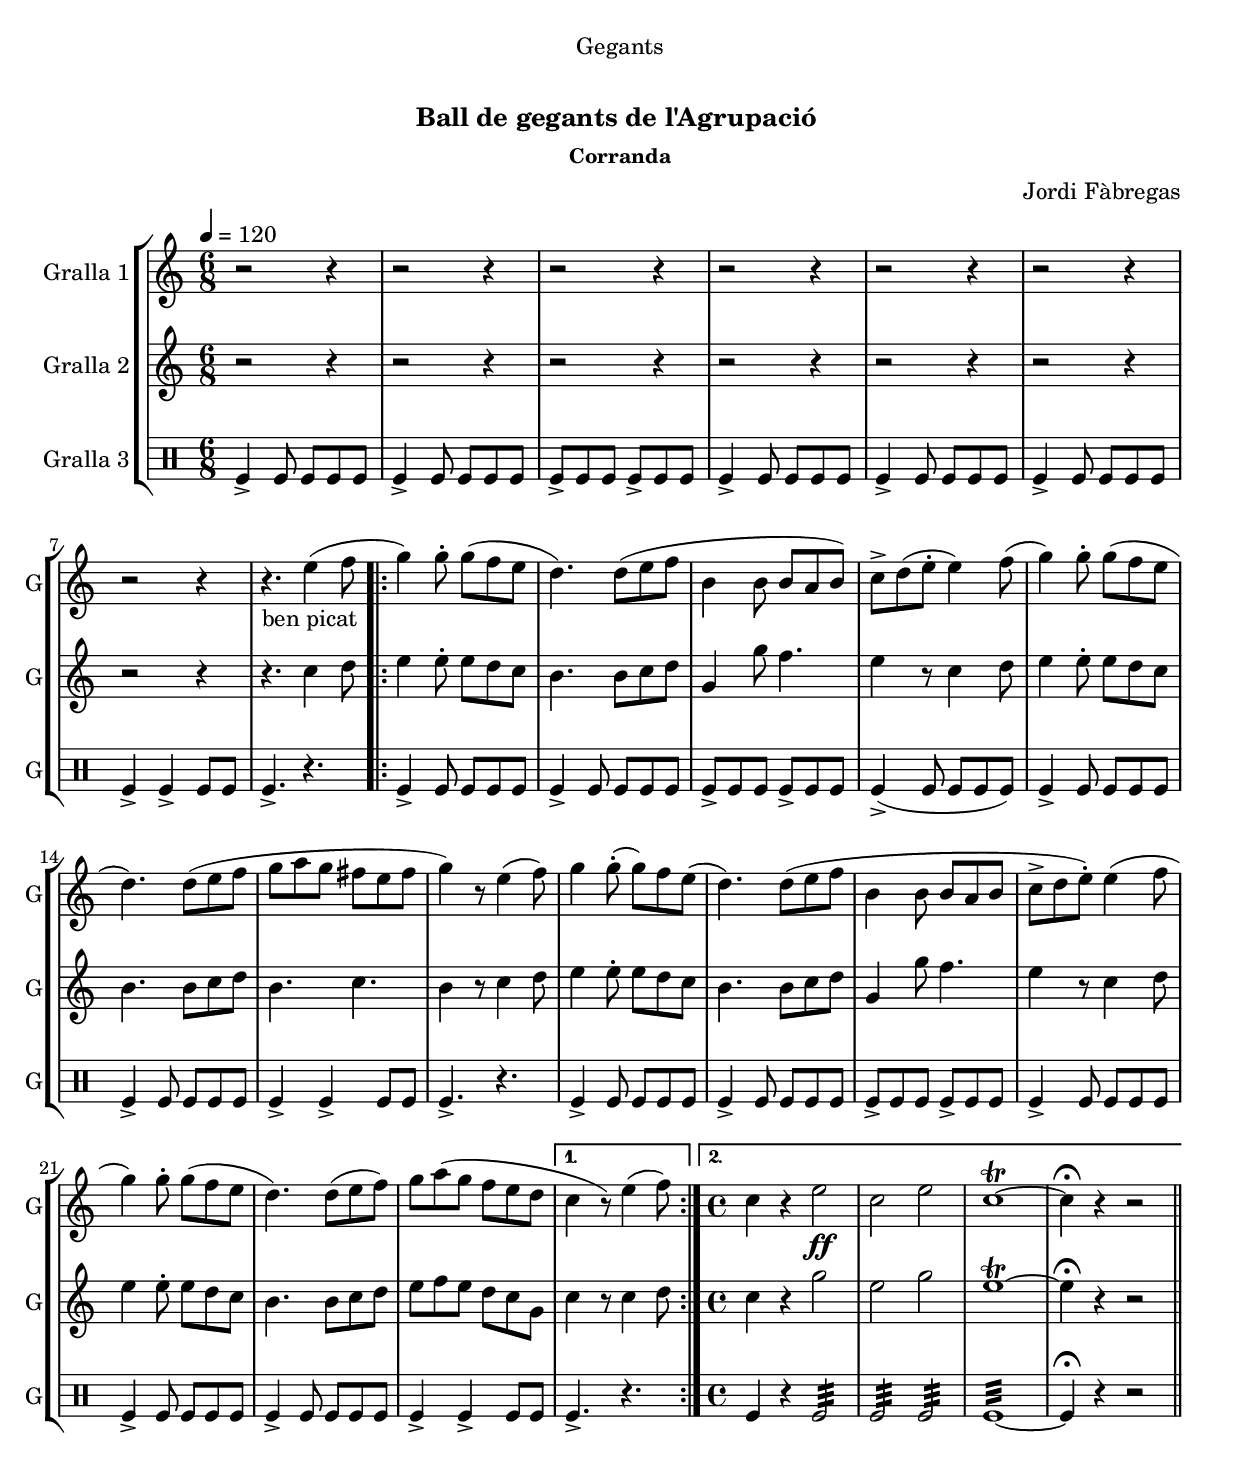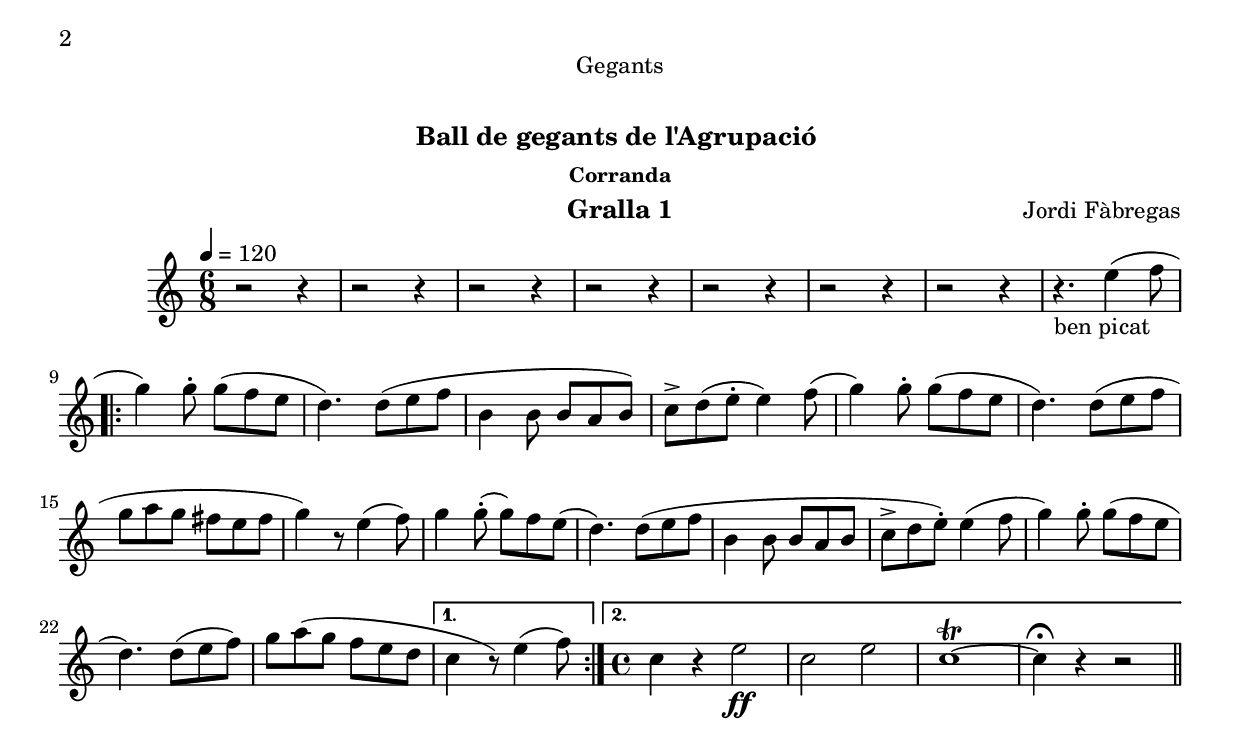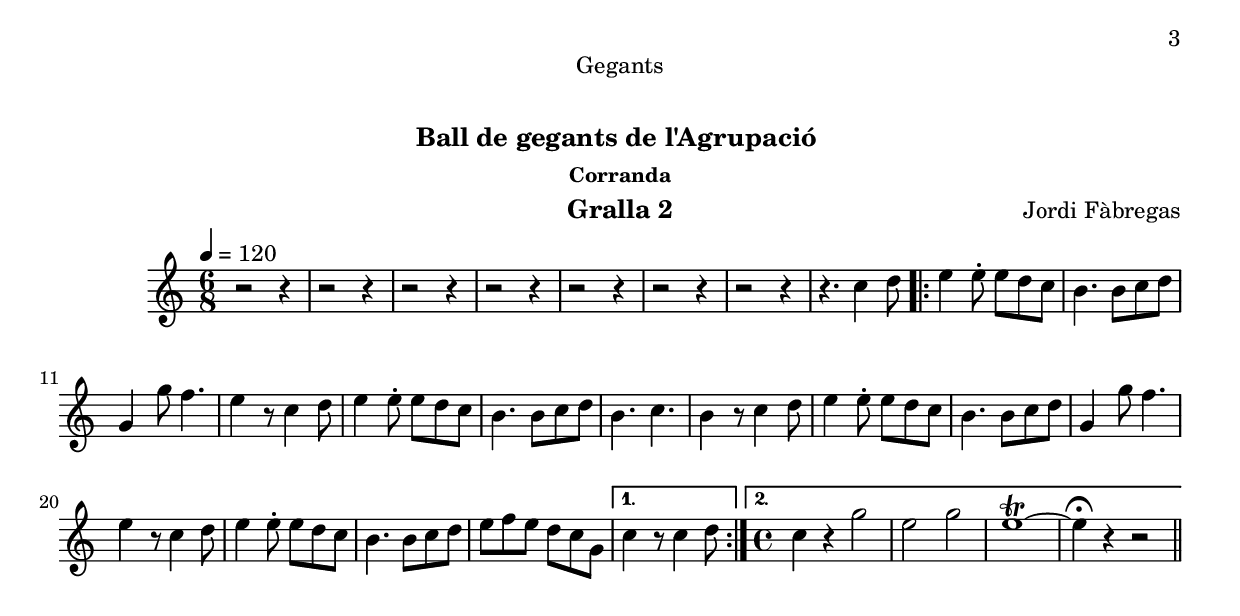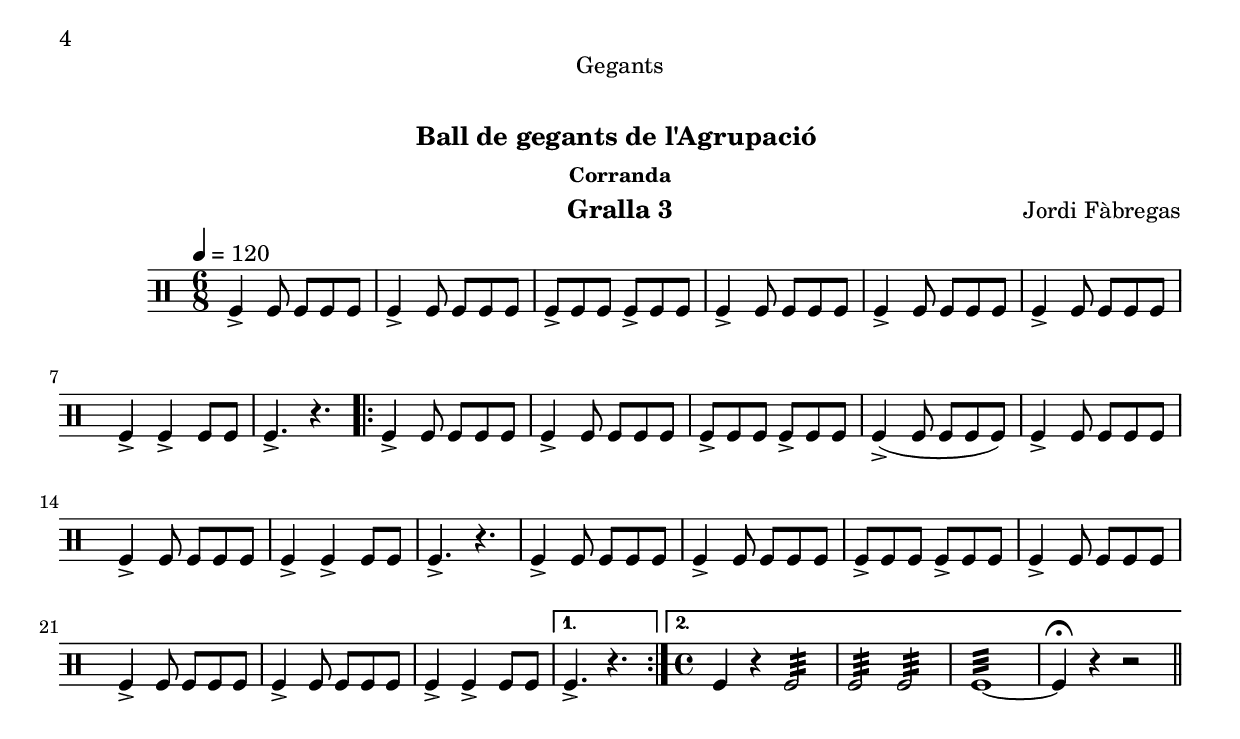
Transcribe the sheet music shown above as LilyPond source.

\version "2.16.0"

\header {
  dedication="Gegants"
  title="   "
  subtitle="Ball de gegants de l'Agrupació "
  subsubtitle="Corranda"
  poet=""
  meter=""
  piece=""
  composer="Jordi Fàbregas"
  arranger=""
  opus=""
  instrument=""
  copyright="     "
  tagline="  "
}

liniaroAa =
\relative e''
{
  \tempo 4=120
  \clef treble
  \key c \major
  \time 6/8
  r2 r4  |
  r2 r4  |
  r2 r4  |
  r2 r4  |
  %05
  r2 r4  |
  r2 r4  |
  r2 r4  |
  r4. _"ben picat" e4 ( ( f8  |
  \repeat volta 2 { g4 ) g8-. g ( f e  |
  %10
  d4. ) ) d8 ( e f  |
  b,4 b8 b a b )  |
  c8-> d ( ( e-. e4 ) ) f8 ( (  |
  g4 ) g8-. g ( f e  |
  d4. ) ) d8 ( e f  |
  %15
  g8 a g fis e  fis   |
  g4 ) r8 e4 (  f8  )  |
  g4 g8-. ( g ) f e (  |
  d4. ) d8 ( e f  |
  b,4 b8 b a b  |
  %20
  c8->  d e-.  ) e4 ( ( f8  |
  g4 ) g8-. g ( f e  |
  d4. ) ) d8 ( e f )  |
  g8 a ( g f e d }
  \alternative { { c4 r8 ) e4 ( f8 ) }
  %25
  { \time 4/4 c4 r e2 \ff  |
  c2 e  |
  c1\trill ~  |
  c4\fermata r r2 } } \bar "||"
}

liniaroAb =
\relative c''
{
  \tempo 4=120
  \clef treble
  \key c \major
  \time 6/8
  r2 r4  |
  r2 r4  |
  r2 r4  |
  r2 r4  |
  %05
  r2 r4  |
  r2 r4  |
  r2 r4  |
  r4. c4 d8  |
  \repeat volta 2 { e4 e8-. e d c  |
  %10
  b4. b8 c d  |
  g,4 g'8 f4.  |
  e4 r8 c4 d8  |
  e4 e8-. e d c  |
  b4. b8 c d  |
  %15
  b4. c  |
  b4 r8 c4 d8  |
  e4 e8-. e d c  |
  b4. b8 c d  |
  g,4 g'8 f4.  |
  %20
  e4 r8 c4 d8  |
  e4 e8-. e d c  |
  b4. b8 c d  |
  e8 f e d c g }
  \alternative { { c4 r8 c4 d8 }
  %25
  { \time 4/4 c4 r g'2  |
  e2 g  |
  e1\trill ~  |
  e4\fermata r r2 } } \bar "||"
}

liniaroAc =
\drummode
{
  \tempo 4=120
  \time 6/8
  tomfl4-> tomfl8 tomfl tomfl tomfl  |
  tomfl4-> tomfl8 tomfl tomfl tomfl  |
  tomfl8-> tomfl tomfl tomfl-> tomfl tomfl  |
  tomfl4-> tomfl8 tomfl tomfl tomfl  |
  %05
  tomfl4-> tomfl8 tomfl tomfl tomfl  |
  tomfl4-> tomfl8 tomfl tomfl tomfl  |
  tomfl4-> tomfl-> tomfl8 tomfl  |
  tomfl4.-> r  |
  \repeat volta 2 { tomfl4-> tomfl8 tomfl tomfl tomfl  |
  %10
  tomfl4-> tomfl8 tomfl tomfl tomfl  |
  tomfl8-> tomfl tomfl tomfl-> tomfl tomfl  |
  tomfl4-> ( tomfl8 tomfl tomfl tomfl )  |
  tomfl4-> tomfl8 tomfl tomfl tomfl  |
  tomfl4-> tomfl8 tomfl tomfl tomfl  |
  %15
  tomfl4-> tomfl-> tomfl8 tomfl  |
  tomfl4.-> r  |
  tomfl4-> tomfl8 tomfl tomfl tomfl  |
  tomfl4-> tomfl8 tomfl tomfl tomfl  |
  tomfl8-> tomfl tomfl tomfl-> tomfl tomfl  |
  %20
  tomfl4-> tomfl8 tomfl tomfl tomfl  |
  tomfl4-> tomfl8 tomfl tomfl tomfl  |
  tomfl4-> tomfl8 tomfl tomfl tomfl  |
  tomfl4-> tomfl-> tomfl8 tomfl }
  \alternative { { tomfl4.-> r }
  %25
  { \time 4/4 tomfl4 r tomfl2:32  |
  tomfl2:32 tomfl:32  |
  tomfl1:32 ~  |
  tomfl4\fermata r r2 } } \bar "||"
}

\bookpart {
  \score {
    \new StaffGroup {
      \override Score.RehearsalMark #'self-alignment-X = #LEFT
      <<
        \new Staff \with {instrumentName = #"Gralla 1" shortInstrumentName = #"G"} \liniaroAa
        \new Staff \with {instrumentName = #"Gralla 2" shortInstrumentName = #"G"} \liniaroAb
        \new DrumStaff \with {instrumentName = #"Gralla 3" shortInstrumentName = #"G"} \liniaroAc
      >>
    }
    \layout {}
  }\score { \unfoldRepeats
    \new StaffGroup {
      \override Score.RehearsalMark #'self-alignment-X = #LEFT
      <<
        \new Staff \with {instrumentName = #"Gralla 1" shortInstrumentName = #"G"} \liniaroAa
        \new Staff \with {instrumentName = #"Gralla 2" shortInstrumentName = #"G"} \liniaroAb
        \new DrumStaff \with {instrumentName = #"Gralla 3" shortInstrumentName = #"G"} \liniaroAc
      >>
    }
    \midi {}
  }
}

\bookpart {
  \header {instrument="Gralla 1"}
  \score {
    \new StaffGroup {
      \override Score.RehearsalMark #'self-alignment-X = #LEFT
      <<
        \new Staff \liniaroAa
      >>
    }
    \layout {}
  }\score { \unfoldRepeats
    \new StaffGroup {
      \override Score.RehearsalMark #'self-alignment-X = #LEFT
      <<
        \new Staff \liniaroAa
      >>
    }
    \midi {}
  }
}

\bookpart {
  \header {instrument="Gralla 2"}
  \score {
    \new StaffGroup {
      \override Score.RehearsalMark #'self-alignment-X = #LEFT
      <<
        \new Staff \liniaroAb
      >>
    }
    \layout {}
  }\score { \unfoldRepeats
    \new StaffGroup {
      \override Score.RehearsalMark #'self-alignment-X = #LEFT
      <<
        \new Staff \liniaroAb
      >>
    }
    \midi {}
  }
}

\bookpart {
  \header {instrument="Gralla 3"}
  \score {
    \new StaffGroup {
      \override Score.RehearsalMark #'self-alignment-X = #LEFT
      <<
        \new DrumStaff \liniaroAc
      >>
    }
    \layout {}
  }\score { \unfoldRepeats
    \new StaffGroup {
      \override Score.RehearsalMark #'self-alignment-X = #LEFT
      <<
        \new DrumStaff \liniaroAc
      >>
    }
    \midi {}
  }
}

